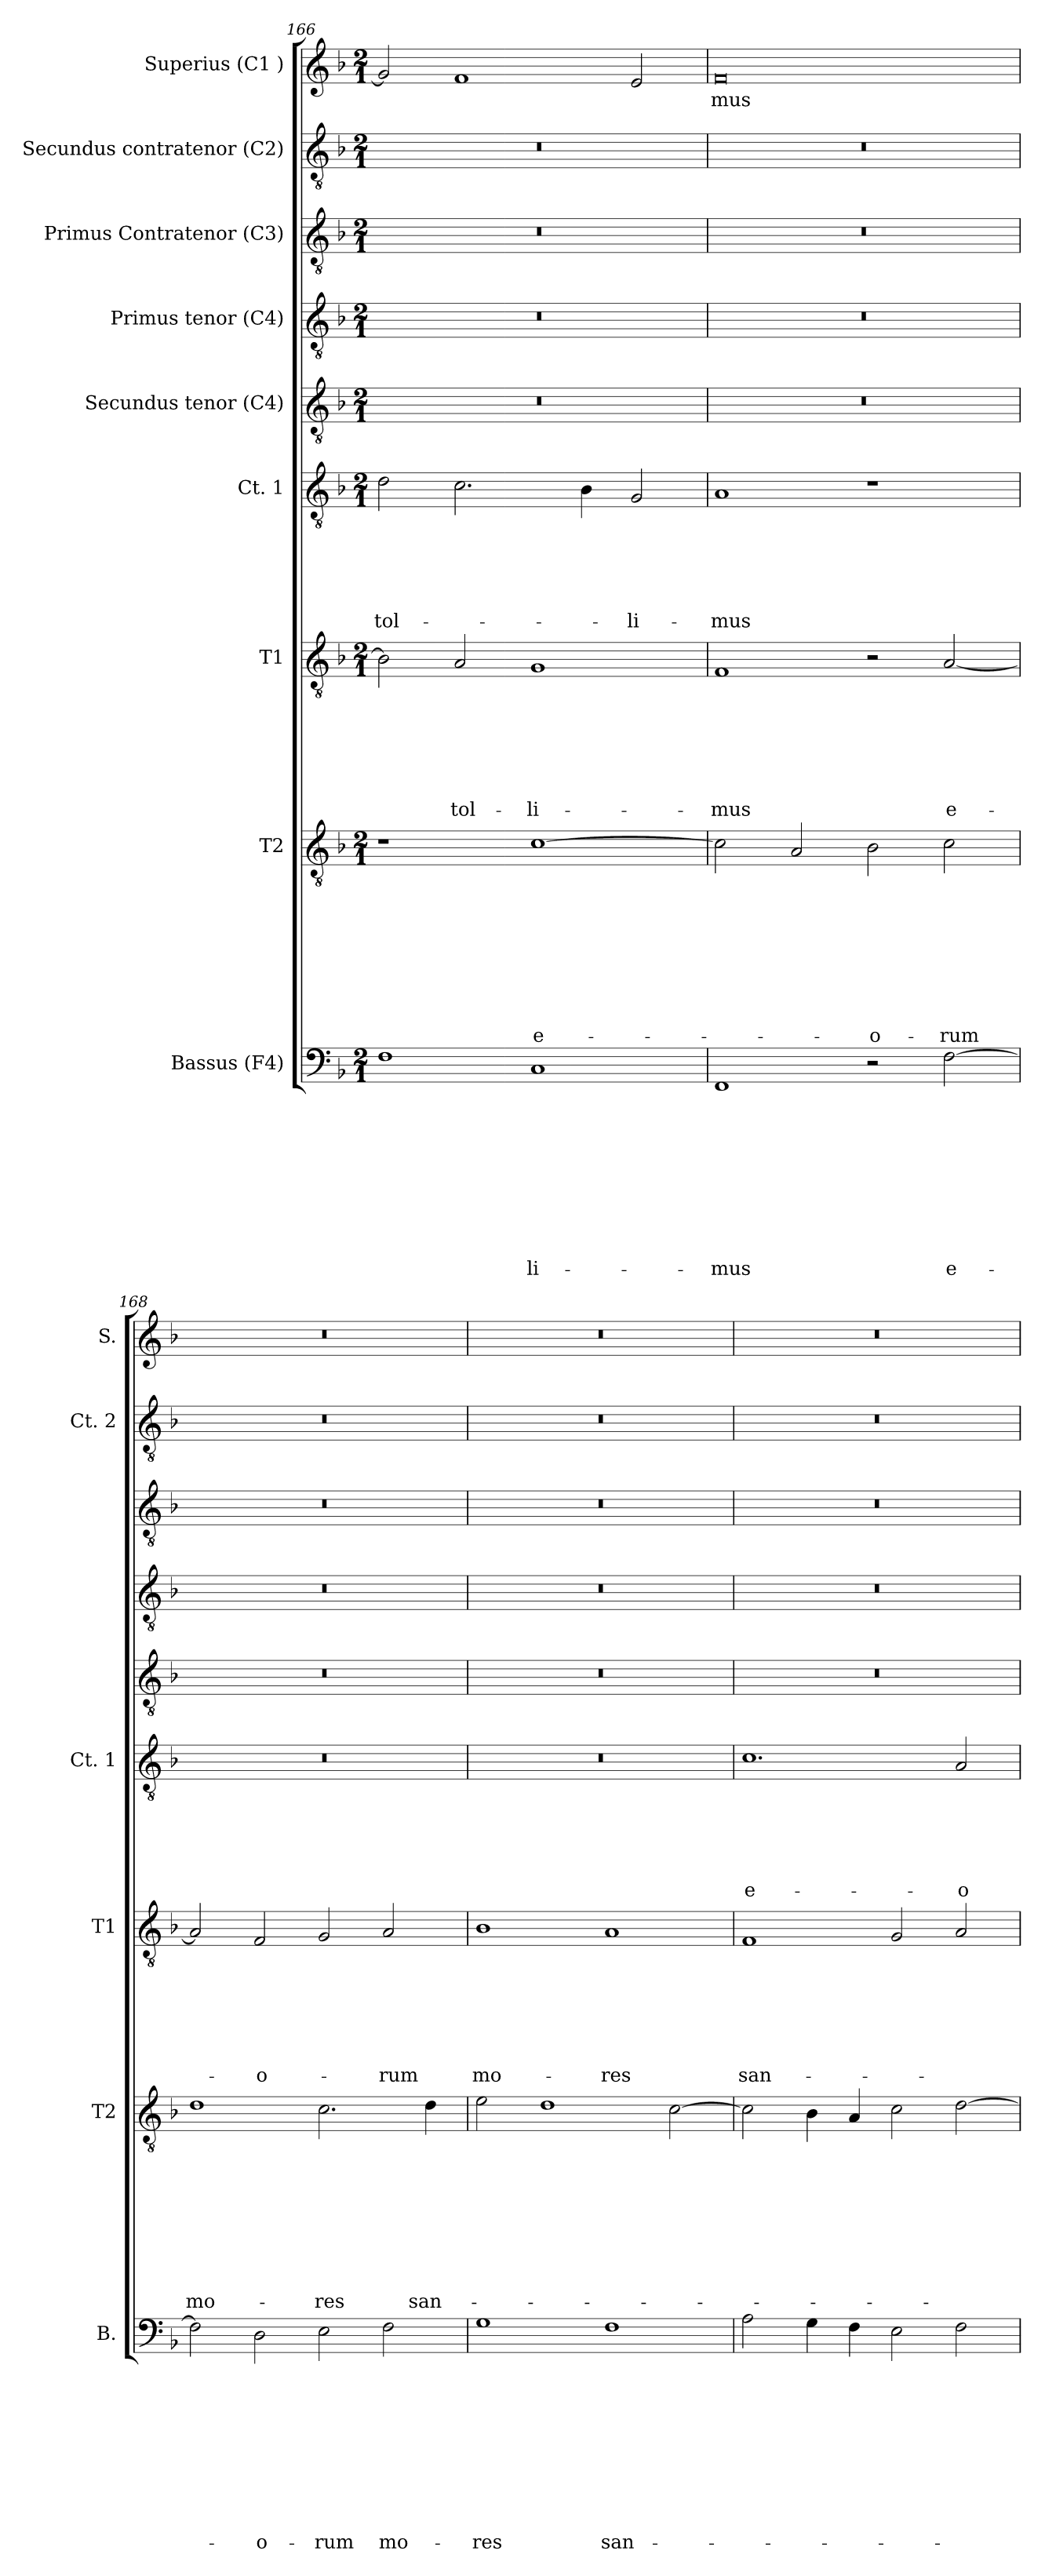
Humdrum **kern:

**kern	**text	**text	**text	**text	**text	**text	**text	**text	**text	**text	**kern	**text	**text	**text	**text	**text	**text	**text	**text	**text	**kern	**text	**text	**text	**text	**text	**text	**text	**kern	**text	**text	**text	**text	**text	**text	**kern	**kern	**kern	**kern	**kern	**text
*part9	*part9	*part9	*part9	*part9	*part9	*part9	*part9	*part9	*part9	*part9	*part8	*part8	*part8	*part8	*part8	*part8	*part8	*part8	*part8	*part8	*part7	*part7	*part7	*part7	*part7	*part7	*part7	*part7	*part6	*part6	*part6	*part6	*part6	*part6	*part6	*part5	*part4	*part3	*part2	*part1	*part1
*staff9	*staff9	*staff9	*staff9	*staff9	*staff9	*staff9	*staff9	*staff9	*staff9	*staff9	*staff8	*staff8	*staff8	*staff8	*staff8	*staff8	*staff8	*staff8	*staff8	*staff8	*staff7	*staff7	*staff7	*staff7	*staff7	*staff7	*staff7	*staff7	*staff6	*staff6	*staff6	*staff6	*staff6	*staff6	*staff6	*staff5	*staff4	*staff3	*staff2	*staff1	*staff1
*I"Bassus (F4)	*	*	*	*	*	*	*	*	*	*	*I"T2	*	*	*	*	*	*	*	*	*	*I"T1	*	*	*	*	*	*	*	*I"Ct. 1	*	*	*	*	*	*	*I"Secundus tenor (C4)	*I"Primus tenor (C4)	*I"Primus Contratenor (C3)	*I"Secundus contratenor (C2)	*I"Superius (C1 )	*
*I'B.	*	*	*	*	*	*	*	*	*	*	*I'T2	*	*	*	*	*	*	*	*	*	*I'T1	*	*	*	*	*	*	*	*I'Ct. 1	*	*	*	*	*	*	*	*	*	*I'Ct. 2	*I'S.	*
*clefF4	*	*	*	*	*	*	*	*	*	*	*clefGv2	*	*	*	*	*	*	*	*	*	*clefGv2	*	*	*	*	*	*	*	*clefGv2	*	*	*	*	*	*	*clefGv2	*clefGv2	*clefGv2	*clefGv2	*clefG2	*
*k[b-]	*	*	*	*	*	*	*	*	*	*	*k[b-]	*	*	*	*	*	*	*	*	*	*k[b-]	*	*	*	*	*	*	*	*k[b-]	*	*	*	*	*	*	*k[b-]	*k[b-]	*k[b-]	*k[b-]	*k[b-]	*
*F:	*	*	*	*	*	*	*	*	*	*	*F:	*	*	*	*	*	*	*	*	*	*F:	*	*	*	*	*	*	*	*F:	*	*	*	*	*	*	*F:	*F:	*F:	*F:	*F:	*
*M2/1	*	*	*	*	*	*	*	*	*	*	*M2/1	*	*	*	*	*	*	*	*	*	*M2/1	*	*	*	*	*	*	*	*M2/1	*	*	*	*	*	*	*M2/1	*M2/1	*M2/1	*M2/1	*M2/1	*
=166	=166	=166	=166	=166	=166	=166	=166	=166	=166	=166	=166	=166	=166	=166	=166	=166	=166	=166	=166	=166	=166	=166	=166	=166	=166	=166	=166	=166	=166	=166	=166	=166	=166	=166	=166	=166	=166	=166	=166	=166	=166
!	!	!	!	!	!	!	!	!	!	!	!	!	!	!	!	!	!	!	!	!	!	!	!	!	!	!	!	!	!	!	!	!	!	!	!LO:LY:b	!	!	!	!	!	!
1F	.	.	.	.	.	.	.	.	.	.	1r	.	.	.	.	.	.	.	.	.	2B-\]	.	.	.	.	.	.	.	2d\	.	.	.	.	.	-tol-	0r	0r	0r	0r	2g/]	.
!	!	!	!	!	!	!	!	!	!	!	!	!	!	!	!	!	!	!	!	!	!	!	!	!	!	!	!	!LO:LY:b	!	!	!	!	!	!	!	!	!	!	!	!	!
.	.	.	.	.	.	.	.	.	.	.	.	.	.	.	.	.	.	.	.	.	2A/	.	.	.	.	.	.	-tol-	2.c\	.	.	.	.	.	.	.	.	.	.	1f	.
!	!	!	!	!	!	!	!	!	!	!LO:LY:b	!	!	!	!	!	!	!	!	!	!LO:LY:b	!	!	!	!	!	!	!	!LO:LY:b	!	!	!	!	!	!	!	!	!	!	!	!	!
1C	.	.	.	.	.	.	.	.	.	-li-	[>1c	.	.	.	.	.	.	.	.	e-	1G	.	.	.	.	.	.	-li-	.	.	.	.	.	.	.	.	.	.	.	.	.
.	.	.	.	.	.	.	.	.	.	.	.	.	.	.	.	.	.	.	.	.	.	.	.	.	.	.	.	.	4B-\	.	.	.	.	.	.	.	.	.	.	.	.
!	!	!	!	!	!	!	!	!	!	!	!	!	!	!	!	!	!	!	!	!	!	!	!	!	!	!	!	!	!	!	!	!	!	!	!LO:LY:b	!	!	!	!	!	!
.	.	.	.	.	.	.	.	.	.	.	.	.	.	.	.	.	.	.	.	.	.	.	.	.	.	.	.	.	2G/	.	.	.	.	.	-li-	.	.	.	.	2e/	.
=167	=167	=167	=167	=167	=167	=167	=167	=167	=167	=167	=167	=167	=167	=167	=167	=167	=167	=167	=167	=167	=167	=167	=167	=167	=167	=167	=167	=167	=167	=167	=167	=167	=167	=167	=167	=167	=167	=167	=167	=167	=167
!	!	!	!	!	!	!	!	!	!	!LO:LY:b	!	!	!	!	!	!	!	!	!	!	!	!	!	!	!	!	!	!LO:LY:b	!	!	!	!	!	!	!LO:LY:b	!	!	!	!	!	!LO:LY:b:rj
1FF	.	.	.	.	.	.	.	.	.	-mus	2c\]	.	.	.	.	.	.	.	.	.	1F	.	.	.	.	.	.	-mus	1A	.	.	.	.	.	-mus	0r	0r	0r	0r	0f	-mus
.	.	.	.	.	.	.	.	.	.	.	2A/	.	.	.	.	.	.	.	.	.	.	.	.	.	.	.	.	.	.	.	.	.	.	.	.	.	.	.	.	.	.
!	!	!	!	!	!	!	!	!	!	!	!	!	!	!	!	!	!	!	!	!LO:LY:b	!	!	!	!	!	!	!	!	!	!	!	!	!	!	!	!	!	!	!	!	!
2r	.	.	.	.	.	.	.	.	.	.	2B-\	.	.	.	.	.	.	.	.	-o-	2r	.	.	.	.	.	.	.	1r	.	.	.	.	.	.	.	.	.	.	.	.
!	!	!	!	!	!	!	!	!	!	!LO:LY:b	!	!	!	!	!	!	!	!	!	!LO:LY:b	!	!	!	!	!	!	!	!LO:LY:b	!	!	!	!	!	!	!	!	!	!	!	!	!
[>2F\	.	.	.	.	.	.	.	.	.	e-	2c\	.	.	.	.	.	.	.	.	-rum	[<2A/	.	.	.	.	.	.	e-	.	.	.	.	.	.	.	.	.	.	.	.	.
=168	=168	=168	=168	=168	=168	=168	=168	=168	=168	=168	=168	=168	=168	=168	=168	=168	=168	=168	=168	=168	=168	=168	=168	=168	=168	=168	=168	=168	=168	=168	=168	=168	=168	=168	=168	=168	=168	=168	=168	=168	=168
!	!	!	!	!	!	!	!	!	!	!	!	!	!	!	!	!	!	!	!	!LO:LY:b	!	!	!	!	!	!	!	!	!	!	!	!	!	!	!	!	!	!	!	!	!
2F\]	.	.	.	.	.	.	.	.	.	.	1d	.	.	.	.	.	.	.	.	mo-	2A/]	.	.	.	.	.	.	.	0r	.	.	.	.	.	.	0r	0r	0r	0r	0r	.
!	!	!	!	!	!	!	!	!	!	!LO:LY:b	!	!	!	!	!	!	!	!	!	!	!	!	!	!	!	!	!	!LO:LY:b	!	!	!	!	!	!	!	!	!	!	!	!	!
2D\	.	.	.	.	.	.	.	.	.	-o-	.	.	.	.	.	.	.	.	.	.	2F/	.	.	.	.	.	.	-o-	.	.	.	.	.	.	.	.	.	.	.	.	.
!	!	!	!	!	!	!	!	!	!	!LO:LY:b	!	!	!	!	!	!	!	!	!	!LO:LY:b	!	!	!	!	!	!	!	!	!	!	!	!	!	!	!	!	!	!	!	!	!
2E\	.	.	.	.	.	.	.	.	.	-rum	2.c\	.	.	.	.	.	.	.	.	-res	2G/	.	.	.	.	.	.	.	.	.	.	.	.	.	.	.	.	.	.	.	.
!	!	!	!	!	!	!	!	!	!	!LO:LY:b	!	!	!	!	!	!	!	!	!	!	!	!	!	!	!	!	!	!LO:LY:b	!	!	!	!	!	!	!	!	!	!	!	!	!
2F\	.	.	.	.	.	.	.	.	.	mo-	.	.	.	.	.	.	.	.	.	.	2A/	.	.	.	.	.	.	-rum	.	.	.	.	.	.	.	.	.	.	.	.	.
!	!	!	!	!	!	!	!	!	!	!	!	!	!	!	!	!	!	!	!	!LO:LY:b	!	!	!	!	!	!	!	!	!	!	!	!	!	!	!	!	!	!	!	!	!
.	.	.	.	.	.	.	.	.	.	.	4d\	.	.	.	.	.	.	.	.	san-	.	.	.	.	.	.	.	.	.	.	.	.	.	.	.	.	.	.	.	.	.
=169	=169	=169	=169	=169	=169	=169	=169	=169	=169	=169	=169	=169	=169	=169	=169	=169	=169	=169	=169	=169	=169	=169	=169	=169	=169	=169	=169	=169	=169	=169	=169	=169	=169	=169	=169	=169	=169	=169	=169	=169	=169
!	!	!	!	!	!	!	!	!	!	!LO:LY:b	!	!	!	!	!	!	!	!	!	!	!	!	!	!	!	!	!	!LO:LY:b	!	!	!	!	!	!	!	!	!	!	!	!	!
1G	.	.	.	.	.	.	.	.	.	-res	2e\	.	.	.	.	.	.	.	.	.	1B-	.	.	.	.	.	.	mo-	0r	.	.	.	.	.	.	0r	0r	0r	0r	0r	.
.	.	.	.	.	.	.	.	.	.	.	1d	.	.	.	.	.	.	.	.	.	.	.	.	.	.	.	.	.	.	.	.	.	.	.	.	.	.	.	.	.	.
!	!	!	!	!	!	!	!	!	!	!LO:LY:b	!	!	!	!	!	!	!	!	!	!	!	!	!	!	!	!	!	!LO:LY:b	!	!	!	!	!	!	!	!	!	!	!	!	!
1F	.	.	.	.	.	.	.	.	.	san-	.	.	.	.	.	.	.	.	.	.	1A	.	.	.	.	.	.	-res	.	.	.	.	.	.	.	.	.	.	.	.	.
.	.	.	.	.	.	.	.	.	.	.	[<2c\	.	.	.	.	.	.	.	.	.	.	.	.	.	.	.	.	.	.	.	.	.	.	.	.	.	.	.	.	.	.
!!LO:LB:g=z
=170	=170	=170	=170	=170	=170	=170	=170	=170	=170	=170	=170	=170	=170	=170	=170	=170	=170	=170	=170	=170	=170	=170	=170	=170	=170	=170	=170	=170	=170	=170	=170	=170	=170	=170	=170	=170	=170	=170	=170	=170	=170
!	!	!	!	!	!	!	!	!	!	!	!	!	!	!	!	!	!	!	!	!	!	!	!	!	!	!	!	!LO:LY:b	!	!	!	!	!	!	!LO:LY:b	!	!	!	!	!	!
2A\	.	.	.	.	.	.	.	.	.	.	2c\]	.	.	.	.	.	.	.	.	.	1F	.	.	.	.	.	.	san-	1.c	.	.	.	.	.	e-	0r	0r	0r	0r	0r	.
4G\	.	.	.	.	.	.	.	.	.	.	4B-\	.	.	.	.	.	.	.	.	.	.	.	.	.	.	.	.	.	.	.	.	.	.	.	.	.	.	.	.	.	.
4F\	.	.	.	.	.	.	.	.	.	.	4A/	.	.	.	.	.	.	.	.	.	.	.	.	.	.	.	.	.	.	.	.	.	.	.	.	.	.	.	.	.	.
2E\	.	.	.	.	.	.	.	.	.	.	2c\	.	.	.	.	.	.	.	.	.	2G/	.	.	.	.	.	.	.	.	.	.	.	.	.	.	.	.	.	.	.	.
!	!	!	!	!	!	!	!	!	!	!	!	!	!	!	!	!	!	!	!	!	!	!	!	!	!	!	!	!	!	!	!	!	!	!	!LO:LY:b	!	!	!	!	!	!
2F\	.	.	.	.	.	.	.	.	.	.	[>2d\	.	.	.	.	.	.	.	.	.	2A/	.	.	.	.	.	.	.	2A/	.	.	.	.	.	-o-	.	.	.	.	.	.
=	=	=	=	=	=	=	=	=	=	=	=	=	=	=	=	=	=	=	=	=	=	=	=	=	=	=	=	=	=	=	=	=	=	=	=	=	=	=	=	=	=
*-	*-	*-	*-	*-	*-	*-	*-	*-	*-	*-	*-	*-	*-	*-	*-	*-	*-	*-	*-	*-	*-	*-	*-	*-	*-	*-	*-	*-	*-	*-	*-	*-	*-	*-	*-	*-	*-	*-	*-	*-	*-
